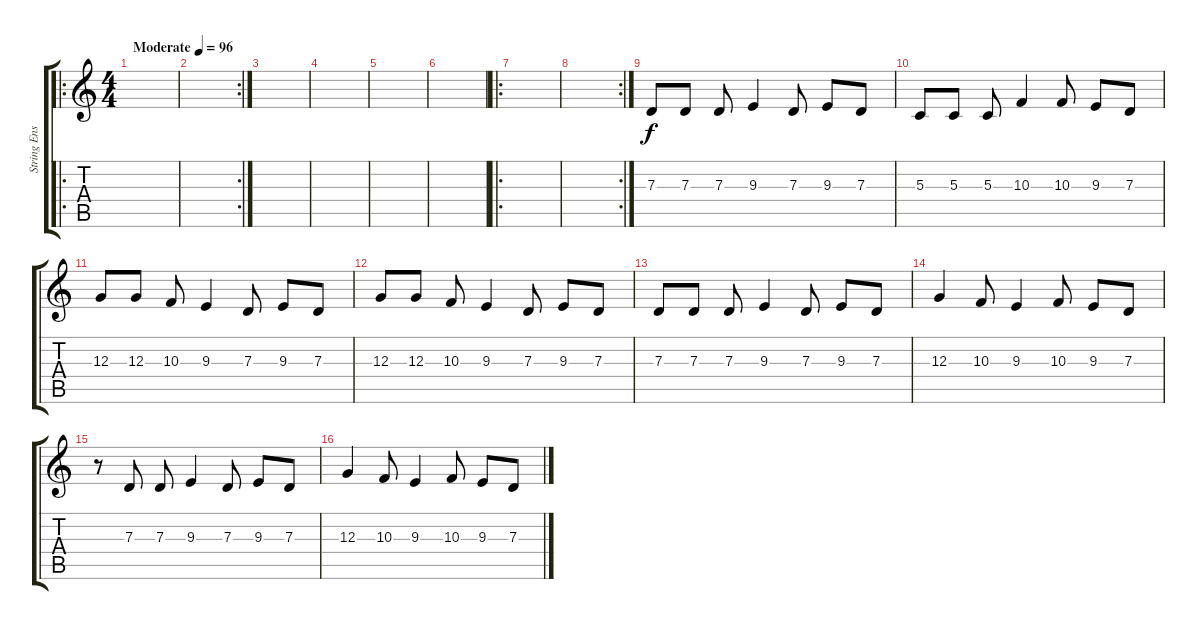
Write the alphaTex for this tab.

\track ("String Ensemble" "String Ens") {instrument stringensemble1}
\staff {score tabs}
\tuning (E4 B3 G3 D3 A2 E2) {hide}
\ro
\ts (4 4)
\tempo (96 "Moderate")
\clef g2
\ks c
|
\rc 2
|
|
|
|
|
\ro
|
\rc 2
|
7.3.8 7.3.8 7.3.8 9.3.4 7.3.8 9.3.8 7.3.8 |
5.3.8 5.3.8 5.3.8 10.3.4 10.3.8 9.3.8 7.3.8 |
12.3.8 12.3.8 10.3.8 9.3.4 7.3.8 9.3.8 7.3.8 |
12.3.8 12.3.8 10.3.8 9.3.4 7.3.8 9.3.8 7.3.8 |
7.3.8 7.3.8 7.3.8 9.3.4 7.3.8 9.3.8 7.3.8 |
12.3.4 10.3.8 9.3.4 10.3.8 9.3.8 7.3.8 |
r.8 7.3.8 7.3.8 9.3.4 7.3.8 9.3.8 7.3.8 |
12.3.4 10.3.8 9.3.4 10.3.8 9.3.8 7.3.8
